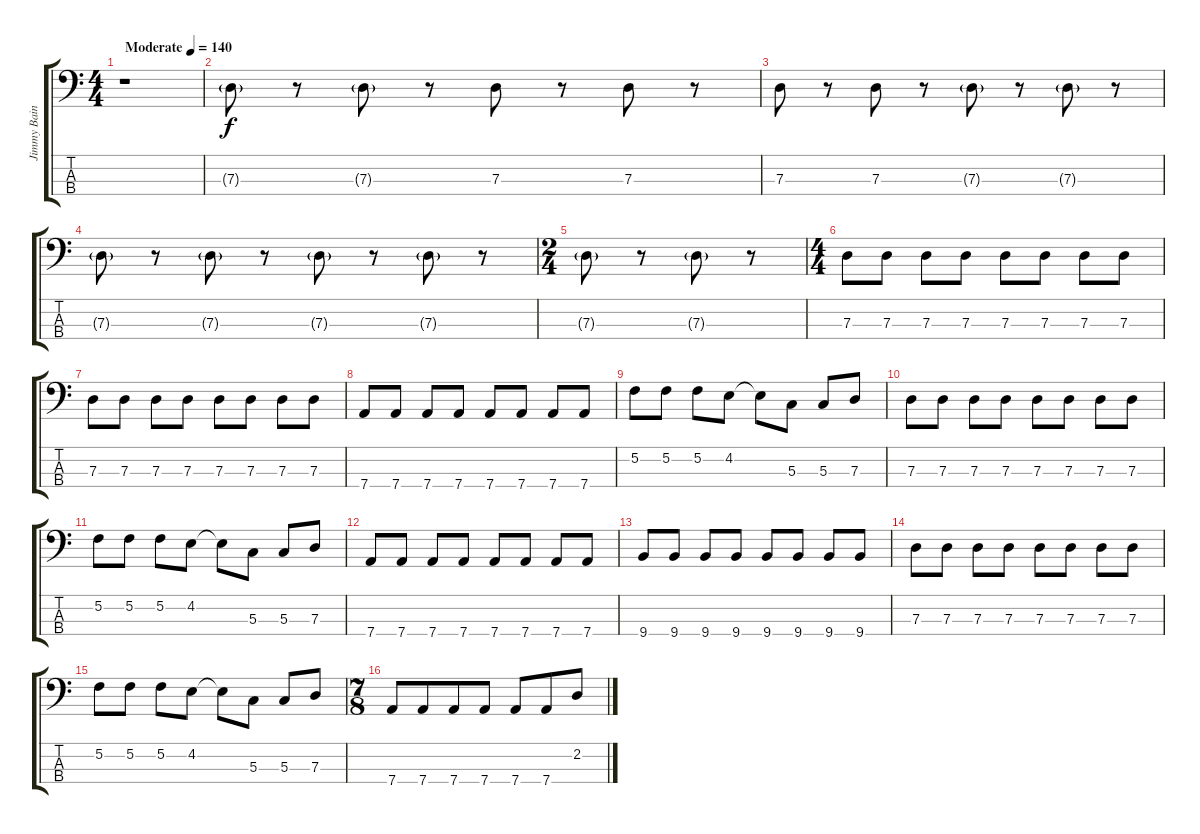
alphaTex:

\track ("Jimmy Bain" "Jimmy Bain") {instrument electricbasspick}
\staff {score tabs}
\tuning (F2 C2 G1 D1) {hide}
\ts (4 4)
\tempo (140 "Moderate")
\clef f4
\ks c
r.1{dy f instrument electricbasspick} |
7.3{g}.8 r.8 7.3{g}.8 r.8 7.3.8 r.8 7.3.8 r.8 |
7.3.8 r.8 7.3.8 r.8 7.3{g}.8 r.8 7.3{g}.8 r.8 |
7.3{g}.8 r.8 7.3{g}.8 r.8 7.3{g}.8 r.8 7.3{g}.8 r.8 |
\ts (2 4)
7.3{g}.8 r.8 7.3{g}.8 r.8 |
\ts (4 4)
7.3.8 7.3.8 7.3.8 7.3.8 7.3.8 7.3.8 7.3.8 7.3.8 |
7.3.8 7.3.8 7.3.8 7.3.8 7.3.8 7.3.8 7.3.8 7.3.8 |
7.4.8 7.4.8 7.4.8 7.4.8 7.4.8 7.4.8 7.4.8 7.4.8 |
5.2.8 5.2.8 5.2.8 4.2.8 4.2{t}.8 5.3.8 5.3.8 7.3.8 |
7.3.8 7.3.8 7.3.8 7.3.8 7.3.8 7.3.8 7.3.8 7.3.8 |
5.2.8 5.2.8 5.2.8 4.2.8 4.2{t}.8 5.3.8 5.3.8 7.3.8 |
7.4.8 7.4.8 7.4.8 7.4.8 7.4.8 7.4.8 7.4.8 7.4.8 |
9.4.8 9.4.8 9.4.8 9.4.8 9.4.8 9.4.8 9.4.8 9.4.8 |
7.3.8 7.3.8 7.3.8 7.3.8 7.3.8 7.3.8 7.3.8 7.3.8 |
5.2.8 5.2.8 5.2.8 4.2.8 4.2{t}.8 5.3.8 5.3.8 7.3.8 |
\ts (7 8)
7.4.8 7.4.8 7.4.8 7.4.8 7.4.8 7.4.8 2.2.8
